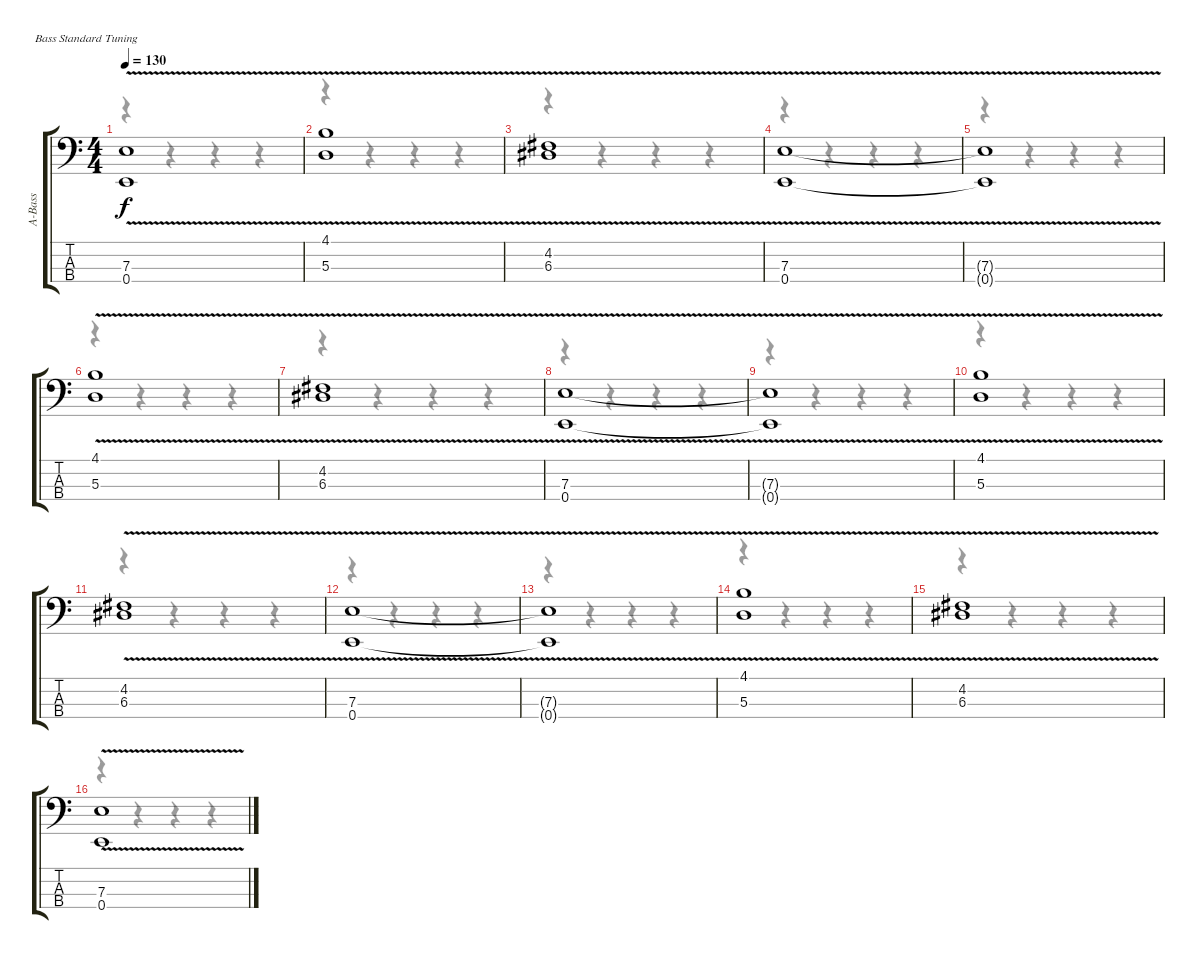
\bracketExtendMode groupsimilarinstruments
\track ("Distorted Bass Effect" "A-Bass") {instrument distortionguitar}
\staff {score tabs}
\tuning (G2 D2 A1 E1)
\voice
\ts (4 4)
\beaming (8 2 2 2 2)
\tempo 130
\clef f4
\ks c
(7.3{v} 0.4{v}).1{dy f instrument distortionguitar} |
(4.1{v} 5.3{v}).1 |
(4.2{v acc #} 6.3{v acc #}).1 |
(7.3{v} 0.4{v}).1 |
(7.3{v t} 0.4{v t}).1 |
(4.1{v} 5.3{v}).1 |
(4.2{v acc #} 6.3{v acc #}).1 |
(7.3{v} 0.4{v}).1 |
(7.3{v t} 0.4{v t}).1 |
(4.1{v} 5.3{v}).1 |
(4.2{v acc #} 6.3{v acc #}).1 |
(7.3{v} 0.4{v}).1 |
(7.3{v t} 0.4{v t}).1 |
(4.1{v} 5.3{v}).1 |
(4.2{v acc #} 6.3{v acc #}).1 |
(7.3{v} 0.4{v}).1
\voice
\clef f4
\ottava regular
\simile none
\ks c
r.4{dy mf} r.4 r.4 r.4 |
r.4 r.4 r.4 r.4 |
r.4 r.4 r.4 r.4 |
r.4 r.4 r.4 r.4 |
r.4 r.4 r.4 r.4 |
r.4 r.4 r.4 r.4 |
r.4 r.4 r.4 r.4 |
r.4 r.4 r.4 r.4 |
r.4 r.4 r.4 r.4 |
r.4 r.4 r.4 r.4 |
r.4 r.4 r.4 r.4 |
r.4 r.4 r.4 r.4 |
r.4 r.4 r.4 r.4 |
r.4 r.4 r.4 r.4 |
r.4 r.4 r.4 r.4 |
r.4 r.4 r.4 r.4
